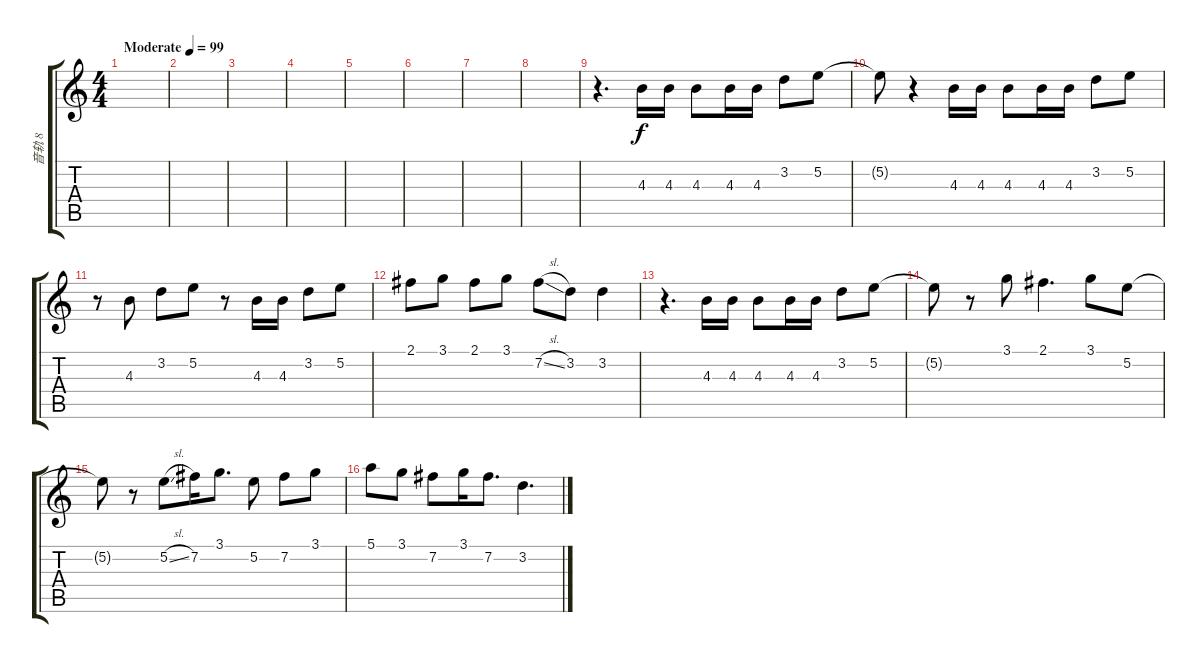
\track ("音轨 8" "音轨 8") {instrument overdrivenguitar}
\staff {score tabs}
\tuning (E4 B3 G3 D3 A2 E2) {hide}
\ts (4 4)
\tempo (99 "Moderate")
\clef g2
\ks c
|
|
|
|
|
|
|
|
r.4{d} 4.3.16 4.3.16 4.3.8 4.3.16 4.3.16 3.2.8 5.2.8 |
5.2{t}.8 r.4 4.3.16 4.3.16 4.3.8 4.3.16 4.3.16 3.2.8 5.2.8 |
r.8 4.3.8 3.2.8 5.2.8 r.8 4.3.16 4.3.16 3.2.8 5.2.8 |
2.1.8 3.1.8 2.1.8 3.1.8 7.2{sl}.8 3.2.8 3.2.4 |
r.4{d} 4.3.16 4.3.16 4.3.8 4.3.16 4.3.16 3.2.8 5.2.8 |
5.2{t}.8 r.8 3.1.8 2.1.4{d} 3.1.8 5.2.8 |
5.2{t}.8 r.8 5.2{sl}.8 7.2.16 3.1.8{d} 5.2.8 7.2.8 3.1.8 |
5.1.8 3.1.8 7.2.8 3.1.16 7.2.8{d} 3.2.4{d}
